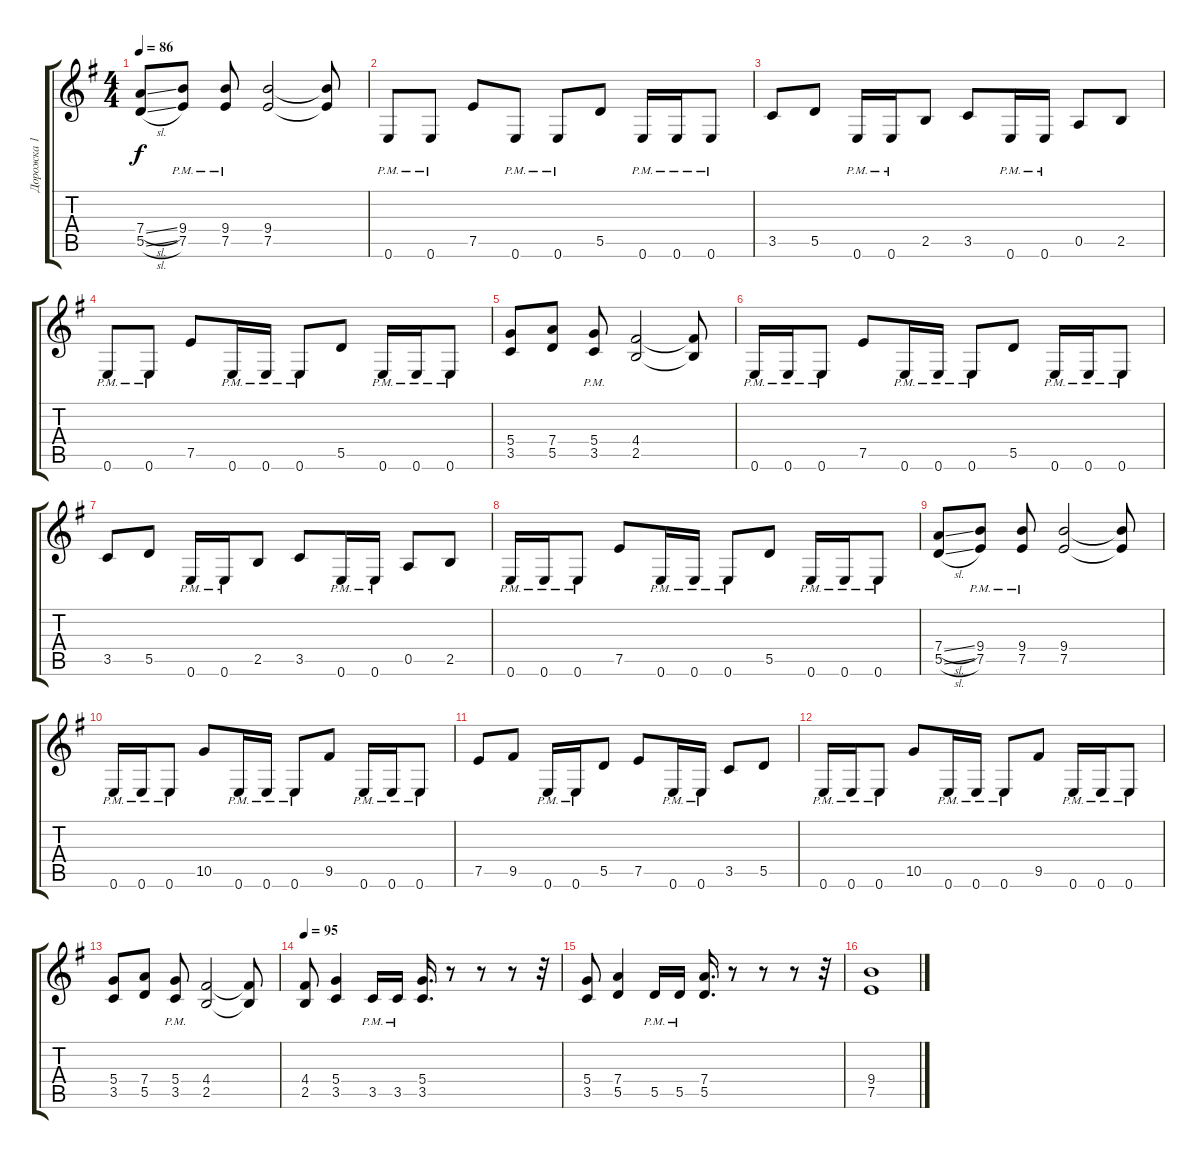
\track ("Дорожка 1" "Дорожка 1") {instrument overdrivenguitar}
\staff {score tabs}
\tuning (E4 B3 G3 D3 A2 E2) {hide}
\ts (4 4)
\tempo 86
\clef g2
\ks eminor
(7.4{sl} 5.5{sl}).8{dy f} (9.4{pm} 7.5{pm}).8 (9.4{pm} 7.5{pm}).8 (9.4 7.5).2 (9.4{t} 7.5{t}).8 |
0.6{pm}.8 0.6{pm}.8 7.5.8 0.6{pm}.8 0.6{pm}.8 5.5.8 0.6{pm}.16 0.6{pm}.16 0.6{pm}.8 |
3.5.8 5.5.8 0.6{pm}.16 0.6{pm}.16 2.5.8 3.5.8 0.6{pm}.16 0.6{pm}.16 0.5.8 2.5.8 |
0.6{pm}.8 0.6{pm}.8 7.5.8 0.6{pm}.16 0.6{pm}.16 0.6{pm}.8 5.5.8 0.6{pm}.16 0.6{pm}.16 0.6{pm}.8 |
(5.4 3.5).8 (7.4 5.5).8 (5.4{pm} 3.5{pm}).8 (4.4 2.5).2 (4.4{t} 2.5{t}).8 |
0.6{pm}.16 0.6{pm}.16 0.6{pm}.8 7.5.8 0.6{pm}.16 0.6{pm}.16 0.6{pm}.8 5.5.8 0.6{pm}.16 0.6{pm}.16 0.6{pm}.8 |
3.5.8 5.5.8 0.6{pm}.16 0.6{pm}.16 2.5.8 3.5.8 0.6{pm}.16 0.6{pm}.16 0.5.8 2.5.8 |
0.6{pm}.16 0.6{pm}.16 0.6{pm}.8 7.5.8 0.6{pm}.16 0.6{pm}.16 0.6{pm}.8 5.5.8 0.6{pm}.16 0.6{pm}.16 0.6{pm}.8 |
(7.4{sl} 5.5{sl}).8 (9.4{pm} 7.5{pm}).8 (9.4{pm} 7.5{pm}).8 (9.4 7.5).2 (9.4{t} 7.5{t}).8 |
0.6{pm}.16 0.6{pm}.16 0.6{pm}.8 10.5.8 0.6{pm}.16 0.6{pm}.16 0.6{pm}.8 9.5.8 0.6{pm}.16 0.6{pm}.16 0.6{pm}.8 |
7.5.8 9.5.8 0.6{pm}.16 0.6{pm}.16 5.5.8 7.5.8 0.6{pm}.16 0.6{pm}.16 3.5.8 5.5.8 |
0.6{pm}.16 0.6{pm}.16 0.6{pm}.8 10.5.8 0.6{pm}.16 0.6{pm}.16 0.6{pm}.8 9.5.8 0.6{pm}.16 0.6{pm}.16 0.6{pm}.8 |
(5.4 3.5).8 (7.4 5.5).8 (5.4{pm} 3.5{pm}).8 (4.4 2.5).2 (4.4{t} 2.5{t}).8 |
\tempo 95
(4.4 2.5).8 (5.4 3.5).4 3.5{pm}.16 3.5{pm}.16 (5.4 3.5).16{d} r.8 r.8 r.8 r.32 |
(5.4 3.5).8 (7.4 5.5).4 5.5{pm}.16 5.5{pm}.16 (7.4 5.5).16{d} r.8 r.8 r.8 r.32 |
(9.4 7.5).1
